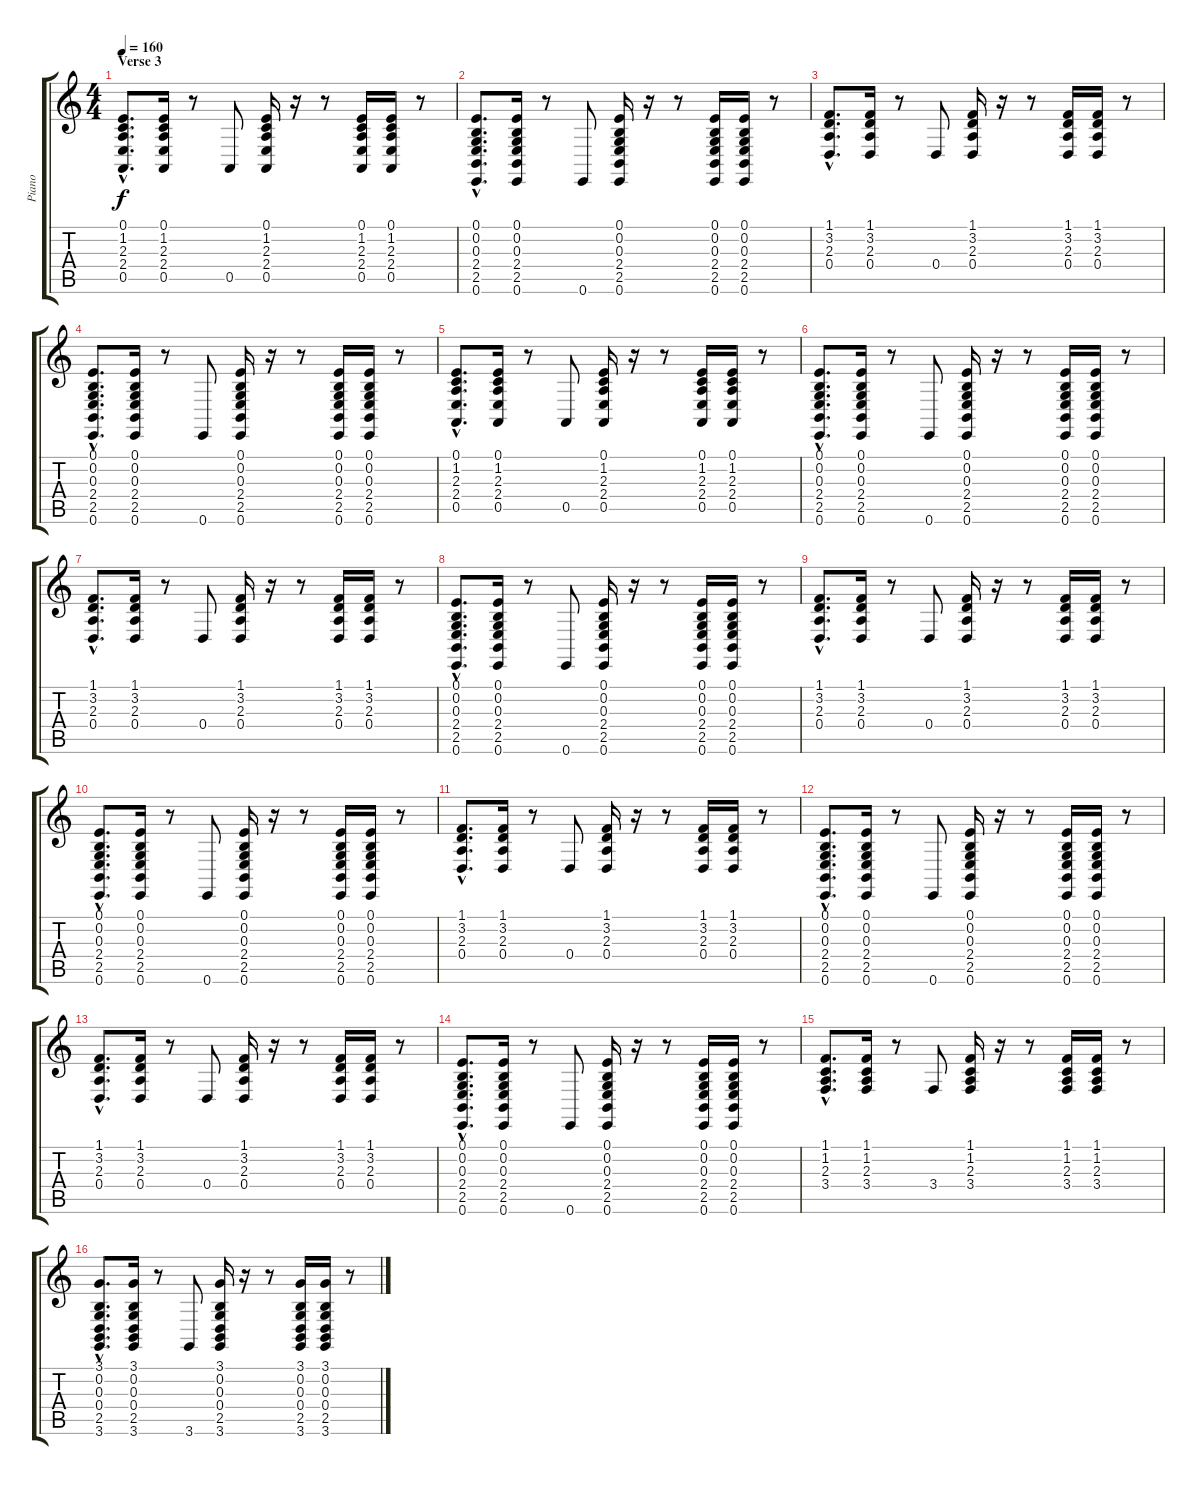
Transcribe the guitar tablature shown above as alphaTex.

\track ("Piano" "Piano") {instrument acousticgrandpiano}
\staff {score tabs}
\tuning (E4 B3 G3 D3 A2 E2) {hide}
\ts (4 4)
\section ("" "Verse 3")
\tempo 160
\clef g2
\ks c
(0.1{hac} 1.2{hac} 2.3{hac} 2.4{hac} 0.5{hac}).8{d dy f} (0.1 1.2 2.3 2.4 0.5).16 r.8 0.5.8 (0.1 1.2 2.3 2.4 0.5).16 r.16 r.8 (0.1 1.2 2.3 2.4 0.5).16 (0.1 1.2 2.3 2.4 0.5).16 r.8 |
(0.1{hac} 0.2{hac} 0.3{hac} 2.4{hac} 2.5{hac} 0.6{hac}).8{d} (0.1 0.2 0.3 2.4 2.5 0.6).16 r.8 0.6.8 (0.1 0.2 0.3 2.4 2.5 0.6).16 r.16 r.8 (0.1 0.2 0.3 2.4 2.5 0.6).16 (0.1 0.2 0.3 2.4 2.5 0.6).16 r.8 |
(1.1{hac} 3.2{hac} 2.3{hac} 0.4{hac}).8{d} (1.1 3.2 2.3 0.4).16 r.8 0.4.8 (1.1 3.2 2.3 0.4).16 r.16 r.8 (1.1 3.2 2.3 0.4).16 (1.1 3.2 2.3 0.4).16 r.8 |
(0.1{hac} 0.2{hac} 0.3{hac} 2.4{hac} 2.5{hac} 0.6{hac}).8{d} (0.1 0.2 0.3 2.4 2.5 0.6).16 r.8 0.6.8 (0.1 0.2 0.3 2.4 2.5 0.6).16 r.16 r.8 (0.1 0.2 0.3 2.4 2.5 0.6).16 (0.1 0.2 0.3 2.4 2.5 0.6).16 r.8 |
(0.1{hac} 1.2{hac} 2.3{hac} 2.4{hac} 0.5{hac}).8{d} (0.1 1.2 2.3 2.4 0.5).16 r.8 0.5.8 (0.1 1.2 2.3 2.4 0.5).16 r.16 r.8 (0.1 1.2 2.3 2.4 0.5).16 (0.1 1.2 2.3 2.4 0.5).16 r.8 |
(0.1{hac} 0.2{hac} 0.3{hac} 2.4{hac} 2.5{hac} 0.6{hac}).8{d} (0.1 0.2 0.3 2.4 2.5 0.6).16 r.8 0.6.8 (0.1 0.2 0.3 2.4 2.5 0.6).16 r.16 r.8 (0.1 0.2 0.3 2.4 2.5 0.6).16 (0.1 0.2 0.3 2.4 2.5 0.6).16 r.8 |
(1.1{hac} 3.2{hac} 2.3{hac} 0.4{hac}).8{d} (1.1 3.2 2.3 0.4).16 r.8 0.4.8 (1.1 3.2 2.3 0.4).16 r.16 r.8 (1.1 3.2 2.3 0.4).16 (1.1 3.2 2.3 0.4).16 r.8 |
(0.1{hac} 0.2{hac} 0.3{hac} 2.4{hac} 2.5{hac} 0.6{hac}).8{d} (0.1 0.2 0.3 2.4 2.5 0.6).16 r.8 0.6.8 (0.1 0.2 0.3 2.4 2.5 0.6).16 r.16 r.8 (0.1 0.2 0.3 2.4 2.5 0.6).16 (0.1 0.2 0.3 2.4 2.5 0.6).16 r.8 |
(1.1{hac} 3.2{hac} 2.3{hac} 0.4{hac}).8{d} (1.1 3.2 2.3 0.4).16 r.8 0.4.8 (1.1 3.2 2.3 0.4).16 r.16 r.8 (1.1 3.2 2.3 0.4).16 (1.1 3.2 2.3 0.4).16 r.8 |
(0.1{hac} 0.2{hac} 0.3{hac} 2.4{hac} 2.5{hac} 0.6{hac}).8{d} (0.1 0.2 0.3 2.4 2.5 0.6).16 r.8 0.6.8 (0.1 0.2 0.3 2.4 2.5 0.6).16 r.16 r.8 (0.1 0.2 0.3 2.4 2.5 0.6).16 (0.1 0.2 0.3 2.4 2.5 0.6).16 r.8 |
(1.1{hac} 3.2{hac} 2.3{hac} 0.4{hac}).8{d} (1.1 3.2 2.3 0.4).16 r.8 0.4.8 (1.1 3.2 2.3 0.4).16 r.16 r.8 (1.1 3.2 2.3 0.4).16 (1.1 3.2 2.3 0.4).16 r.8 |
(0.1{hac} 0.2{hac} 0.3{hac} 2.4{hac} 2.5{hac} 0.6{hac}).8{d} (0.1 0.2 0.3 2.4 2.5 0.6).16 r.8 0.6.8 (0.1 0.2 0.3 2.4 2.5 0.6).16 r.16 r.8 (0.1 0.2 0.3 2.4 2.5 0.6).16 (0.1 0.2 0.3 2.4 2.5 0.6).16 r.8 |
(1.1{hac} 3.2{hac} 2.3{hac} 0.4{hac}).8{d} (1.1 3.2 2.3 0.4).16 r.8 0.4.8 (1.1 3.2 2.3 0.4).16 r.16 r.8 (1.1 3.2 2.3 0.4).16 (1.1 3.2 2.3 0.4).16 r.8 |
(0.1{hac} 0.2{hac} 0.3{hac} 2.4{hac} 2.5{hac} 0.6{hac}).8{d} (0.1 0.2 0.3 2.4 2.5 0.6).16 r.8 0.6.8 (0.1 0.2 0.3 2.4 2.5 0.6).16 r.16 r.8 (0.1 0.2 0.3 2.4 2.5 0.6).16 (0.1 0.2 0.3 2.4 2.5 0.6).16 r.8 |
(1.1{hac} 1.2{hac} 2.3{hac} 3.4{hac}).8{d} (1.1 1.2 2.3 3.4).16 r.8 3.4.8 (1.1 1.2 2.3 3.4).16 r.16 r.8 (1.1 1.2 2.3 3.4).16 (1.1 1.2 2.3 3.4).16 r.8 |
(3.1{hac} 0.2{hac} 0.3{hac} 0.4{hac} 2.5{hac} 3.6{hac}).8{d} (3.1 0.2 0.3 0.4 2.5 3.6).16 r.8 3.6.8 (3.1 0.2 0.3 0.4 2.5 3.6).16 r.16 r.8 (3.1 0.2 0.3 0.4 2.5 3.6).16 (3.1 0.2 0.3 0.4 2.5 3.6).16 r.8
